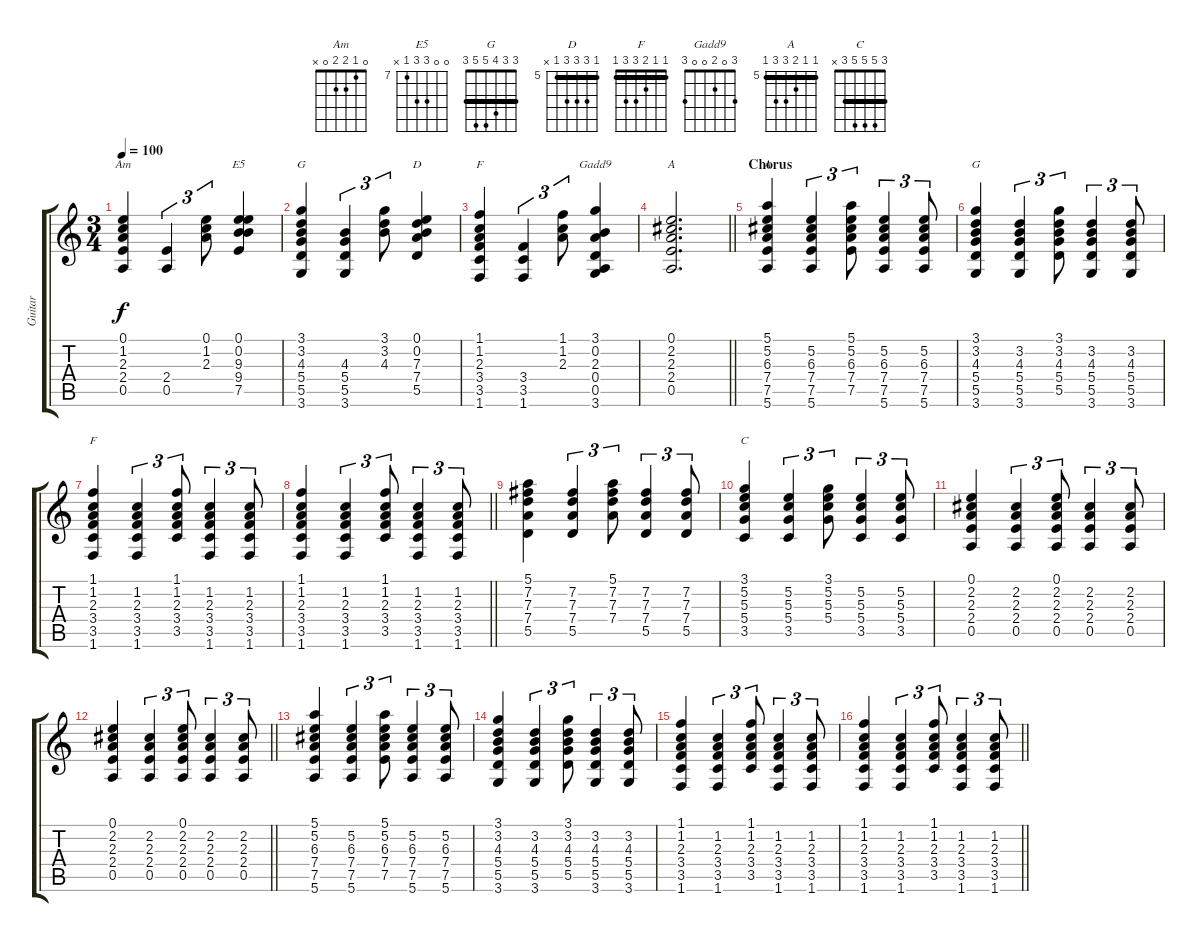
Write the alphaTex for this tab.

\track ("Guitar" "Guitar") {instrument acousticguitarsteel}
\staff {score tabs}
\tuning (E4 B3 G3 D3 A2 E2) {hide}
\chord ("Am" 0 1 2 2 0 x)
\chord ("E5" 0 0 9 9 7 x) {firstfret 7}
\chord ("G" x x x x x x)
\chord ("D" 5 7 7 7 5 x) {firstfret 5 barre 5}
\chord ("F" x x x x x x)
\chord ("Gadd9" 3 0 2 0 0 3)
\chord ("A" 0 2 2 2 0 x)
\chord ("A" 5 5 6 7 7 5) {firstfret 5 barre 5}
\chord ("G" 3 3 4 5 5 3) {barre 3}
\chord ("F" 1 1 2 3 3 1) {barre 1}
\chord ("C" 3 5 5 5 3 x) {barre 3}
\ts (3 4)
\tempo 100
\clef g2
\ks c
(0.1 1.2 2.3 2.4 0.5).4{ch "Am" dy f} (2.4 0.5).4{tu (3 2)} (0.1 1.2 2.3).8{tu (3 2)} (0.1 0.2 9.3 9.4 7.5).4{ch "E5"} |
(3.1 3.2 4.3 5.4 5.5 3.6).4{ch "G"} (4.3 5.4 5.5 3.6).4{tu (3 2)} (3.1 3.2 4.3).8{tu (3 2)} (0.1 0.2 7.3 7.4 5.5).4{ch "D"} |
(1.1 1.2 2.3 3.4 3.5 1.6).4{ch "F"} (3.4 3.5 1.6).4{tu (3 2)} (1.1 1.2 2.3).8{tu (3 2)} (3.1 0.2 2.3 0.4 0.5 3.6).4{ch "Gadd9"} |
\barLineRight lightlight
(0.1 2.2 2.3 2.4 0.5).2{d ch "A"} |
\section ("" "Chorus")
(5.1 5.2 6.3 7.4 7.5 5.6).4{ch "A"} (5.2 6.3 7.4 7.5 5.6).4{tu (3 2)} (5.1 5.2 6.3 7.4 7.5).8{tu (3 2)} (5.2 6.3 7.4 7.5 5.6).4{tu (3 2)} (5.2 6.3 7.4 7.5 5.6).8{tu (3 2)} |
(3.1 3.2 4.3 5.4 5.5 3.6).4{ch "G"} (3.2 4.3 5.4 5.5 3.6).4{tu (3 2)} (3.1 3.2 4.3 5.4 5.5).8{tu (3 2)} (3.2 4.3 5.4 5.5 3.6).4{tu (3 2)} (3.2 4.3 5.4 5.5 3.6).8{tu (3 2)} |
(1.1 1.2 2.3 3.4 3.5 1.6).4{ch "F"} (1.2 2.3 3.4 3.5 1.6).4{tu (3 2)} (1.1 1.2 2.3 3.4 3.5).8{tu (3 2)} (1.2 2.3 3.4 3.5 1.6).4{tu (3 2)} (1.2 2.3 3.4 3.5 1.6).8{tu (3 2)} |
\barLineRight lightlight
(1.1 1.2 2.3 3.4 3.5 1.6).4 (1.2 2.3 3.4 3.5 1.6).4{tu (3 2)} (1.1 1.2 2.3 3.4 3.5).8{tu (3 2)} (1.2 2.3 3.4 3.5 1.6).4{tu (3 2)} (1.2 2.3 3.4 3.5 1.6).8{tu (3 2)} |
(5.1 7.2 7.3 7.4 5.5).4 (7.2 7.3 7.4 5.5).4{tu (3 2)} (5.1 7.2 7.3 7.4).8{tu (3 2)} (7.2 7.3 7.4 5.5).4{tu (3 2)} (7.2 7.3 7.4 5.5).8{tu (3 2)} |
(3.1 5.2 5.3 5.4 3.5).4{ch "C"} (5.2 5.3 5.4 3.5).4{tu (3 2)} (3.1 5.2 5.3 5.4).8{tu (3 2)} (5.2 5.3 5.4 3.5).4{tu (3 2)} (5.2 5.3 5.4 3.5).8{tu (3 2)} |
(0.1 2.2 2.3 2.4 0.5).4 (2.2 2.3 2.4 0.5).4{tu (3 2)} (0.1 2.2 2.3 2.4 0.5).8{tu (3 2)} (2.2 2.3 2.4 0.5).4{tu (3 2)} (2.2 2.3 2.4 0.5).8{tu (3 2)} |
\barLineRight lightlight
(0.1 2.2 2.3 2.4 0.5).4 (2.2 2.3 2.4 0.5).4{tu (3 2)} (0.1 2.2 2.3 2.4 0.5).8{tu (3 2)} (2.2 2.3 2.4 0.5).4{tu (3 2)} (2.2 2.3 2.4 0.5).8{tu (3 2)} |
(5.1 5.2 6.3 7.4 7.5 5.6).4 (5.2 6.3 7.4 7.5 5.6).4{tu (3 2)} (5.1 5.2 6.3 7.4 7.5).8{tu (3 2)} (5.2 6.3 7.4 7.5 5.6).4{tu (3 2)} (5.2 6.3 7.4 7.5 5.6).8{tu (3 2)} |
(3.1 3.2 4.3 5.4 5.5 3.6).4 (3.2 4.3 5.4 5.5 3.6).4{tu (3 2)} (3.1 3.2 4.3 5.4 5.5).8{tu (3 2)} (3.2 4.3 5.4 5.5 3.6).4{tu (3 2)} (3.2 4.3 5.4 5.5 3.6).8{tu (3 2)} |
(1.1 1.2 2.3 3.4 3.5 1.6).4 (1.2 2.3 3.4 3.5 1.6).4{tu (3 2)} (1.1 1.2 2.3 3.4 3.5).8{tu (3 2)} (1.2 2.3 3.4 3.5 1.6).4{tu (3 2)} (1.2 2.3 3.4 3.5 1.6).8{tu (3 2)} |
\barLineRight lightlight
(1.1 1.2 2.3 3.4 3.5 1.6).4 (1.2 2.3 3.4 3.5 1.6).4{tu (3 2)} (1.1 1.2 2.3 3.4 3.5).8{tu (3 2)} (1.2 2.3 3.4 3.5 1.6).4{tu (3 2)} (1.2 2.3 3.4 3.5 1.6).8{tu (3 2)}
